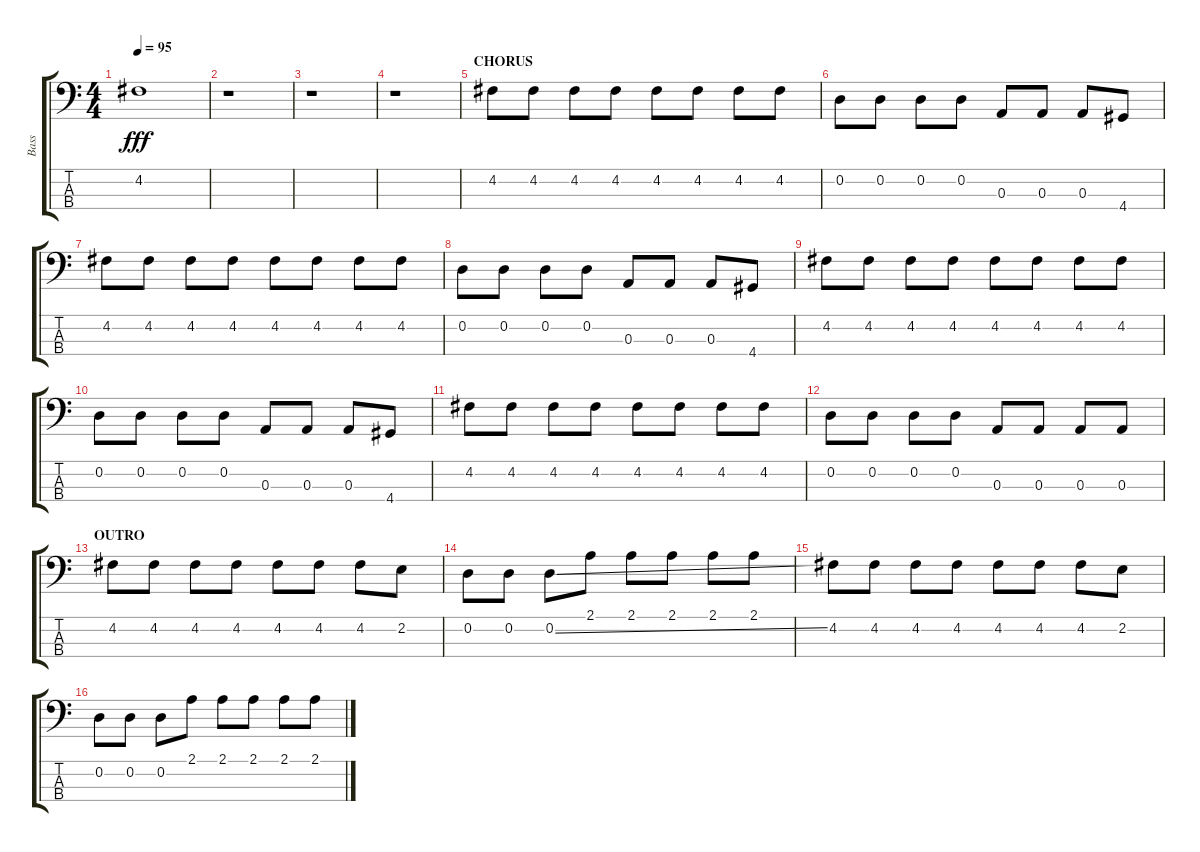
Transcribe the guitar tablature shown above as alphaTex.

\track ("Bass" "Bass") {instrument electricbassfinger}
\staff {score tabs}
\tuning (G2 D2 A1 E1) {hide}
\ts (4 4)
\tempo 95
\clef f4
\ks c
4.2.1{dy fff} |
r.1 |
r.1 |
r.1 |
\section ("" "CHORUS")
4.2.8 4.2.8 4.2.8 4.2.8 4.2.8 4.2.8 4.2.8 4.2.8 |
0.2.8 0.2.8 0.2.8 0.2.8 0.3.8 0.3.8 0.3.8 4.4.8 |
4.2.8 4.2.8 4.2.8 4.2.8 4.2.8 4.2.8 4.2.8 4.2.8 |
0.2.8 0.2.8 0.2.8 0.2.8 0.3.8 0.3.8 0.3.8 4.4.8 |
4.2.8 4.2.8 4.2.8 4.2.8 4.2.8 4.2.8 4.2.8 4.2.8 |
0.2.8 0.2.8 0.2.8 0.2.8 0.3.8 0.3.8 0.3.8 4.4.8 |
4.2.8 4.2.8 4.2.8 4.2.8 4.2.8 4.2.8 4.2.8 4.2.8 |
0.2.8 0.2.8 0.2.8 0.2.8 0.3.8 0.3.8 0.3.8 0.3.8 |
\section ("" "OUTRO")
4.2.8 4.2.8 4.2.8 4.2.8 4.2.8 4.2.8 4.2.8 2.2.8 |
0.2.8 0.2.8 0.2{ss}.8 2.1.8 2.1.8 2.1.8 2.1.8 2.1.8 |
4.2.8 4.2.8 4.2.8 4.2.8 4.2.8 4.2.8 4.2.8 2.2.8 |
0.2.8 0.2.8 0.2{ss}.8 2.1.8 2.1.8 2.1.8 2.1.8 2.1.8
